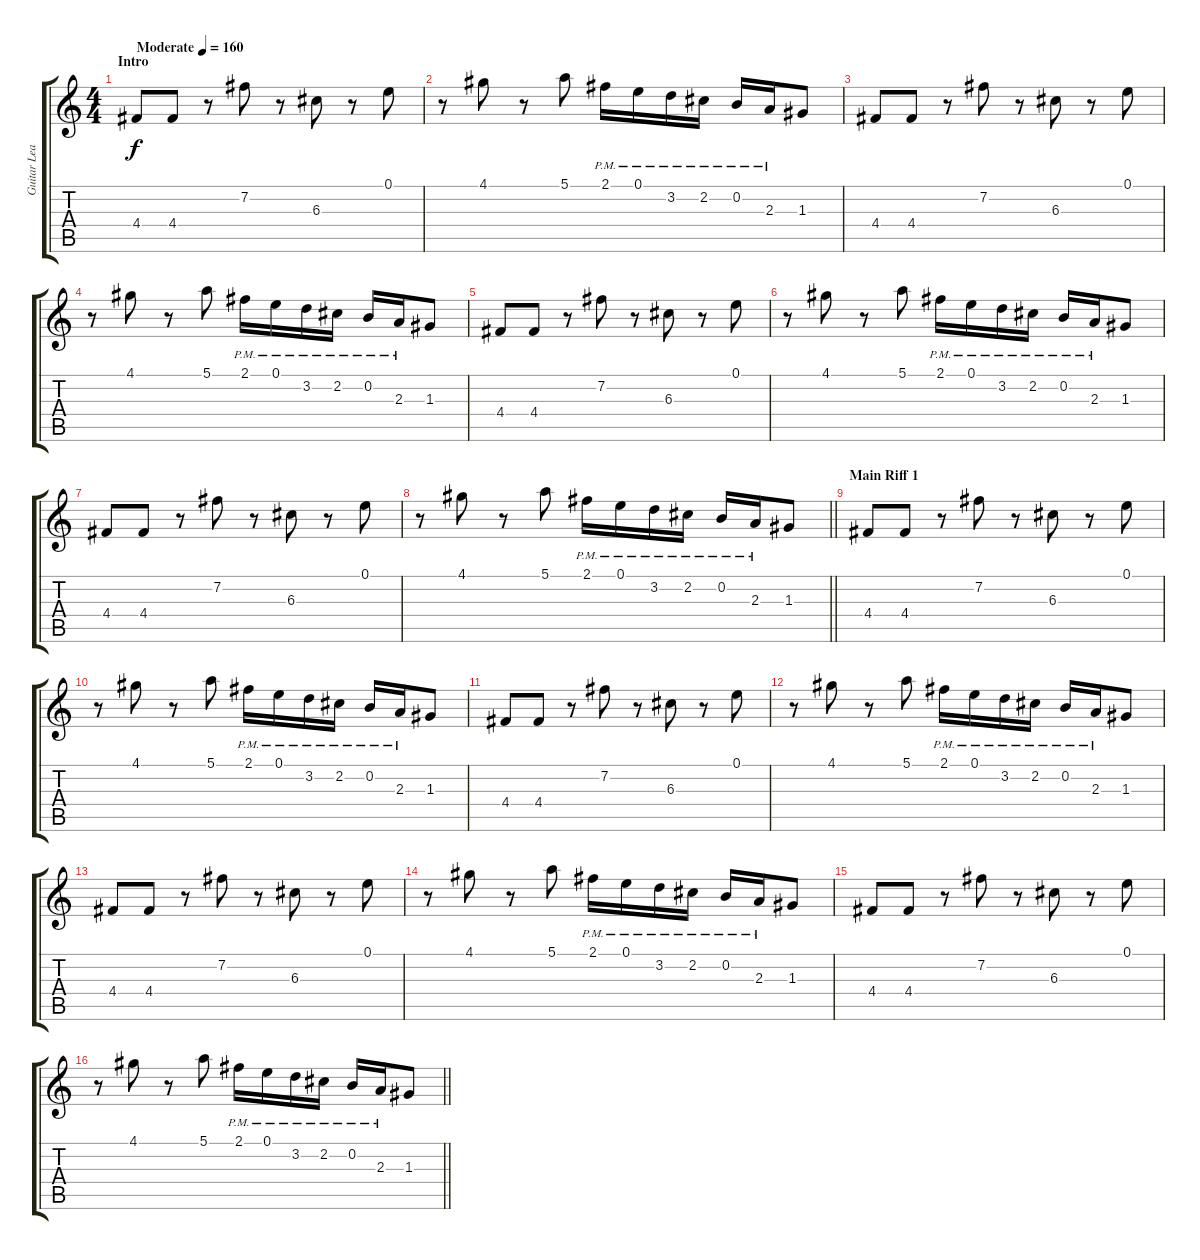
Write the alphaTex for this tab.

\track ("Guitar Lead" "Guitar Lea") {instrument distortionguitar}
\staff {score tabs}
\tuning (E4 B3 G3 D3 A2 E2) {hide}
\ts (4 4)
\section ("" "Intro")
\tempo (160 "Moderate")
\clef g2
\ks c
4.4.8{dy f volume 8 instrument distortionguitar} 4.4.8 r.8 7.2.8 r.8 6.3.8 r.8 0.1.8 |
r.8 4.1.8 r.8 5.1.8 2.1{pm}.16 0.1{pm}.16 3.2{pm}.16 2.2{pm}.16 0.2{pm}.16 2.3{pm}.16 1.3.8 |
4.4.8 4.4.8 r.8 7.2.8 r.8 6.3.8 r.8 0.1.8 |
r.8 4.1.8 r.8 5.1.8 2.1{pm}.16 0.1{pm}.16 3.2{pm}.16 2.2{pm}.16 0.2{pm}.16 2.3{pm}.16 1.3.8 |
4.4.8 4.4.8 r.8 7.2.8 r.8 6.3.8 r.8 0.1.8 |
r.8 4.1.8 r.8 5.1.8 2.1{pm}.16 0.1{pm}.16 3.2{pm}.16 2.2{pm}.16 0.2{pm}.16 2.3{pm}.16 1.3.8 |
4.4.8 4.4.8 r.8 7.2.8 r.8 6.3.8 r.8 0.1.8 |
\barLineRight lightlight
r.8 4.1.8 r.8 5.1.8 2.1{pm}.16 0.1{pm}.16 3.2{pm}.16 2.2{pm}.16 0.2{pm}.16 2.3{pm}.16 1.3.8 |
\section ("" "Main Riff 1")
4.4.8 4.4.8 r.8 7.2.8 r.8 6.3.8 r.8 0.1.8 |
r.8 4.1.8 r.8 5.1.8 2.1{pm}.16 0.1{pm}.16 3.2{pm}.16 2.2{pm}.16 0.2{pm}.16 2.3{pm}.16 1.3.8 |
4.4.8 4.4.8 r.8 7.2.8 r.8 6.3.8 r.8 0.1.8 |
r.8 4.1.8 r.8 5.1.8 2.1{pm}.16 0.1{pm}.16 3.2{pm}.16 2.2{pm}.16 0.2{pm}.16 2.3{pm}.16 1.3.8 |
4.4.8 4.4.8 r.8 7.2.8 r.8 6.3.8 r.8 0.1.8 |
r.8 4.1.8 r.8 5.1.8 2.1{pm}.16 0.1{pm}.16 3.2{pm}.16 2.2{pm}.16 0.2{pm}.16 2.3{pm}.16 1.3.8 |
4.4.8 4.4.8 r.8 7.2.8 r.8 6.3.8 r.8 0.1.8 |
\barLineRight lightlight
r.8 4.1.8 r.8 5.1.8 2.1{pm}.16 0.1{pm}.16 3.2{pm}.16 2.2{pm}.16 0.2{pm}.16 2.3{pm}.16 1.3.8
